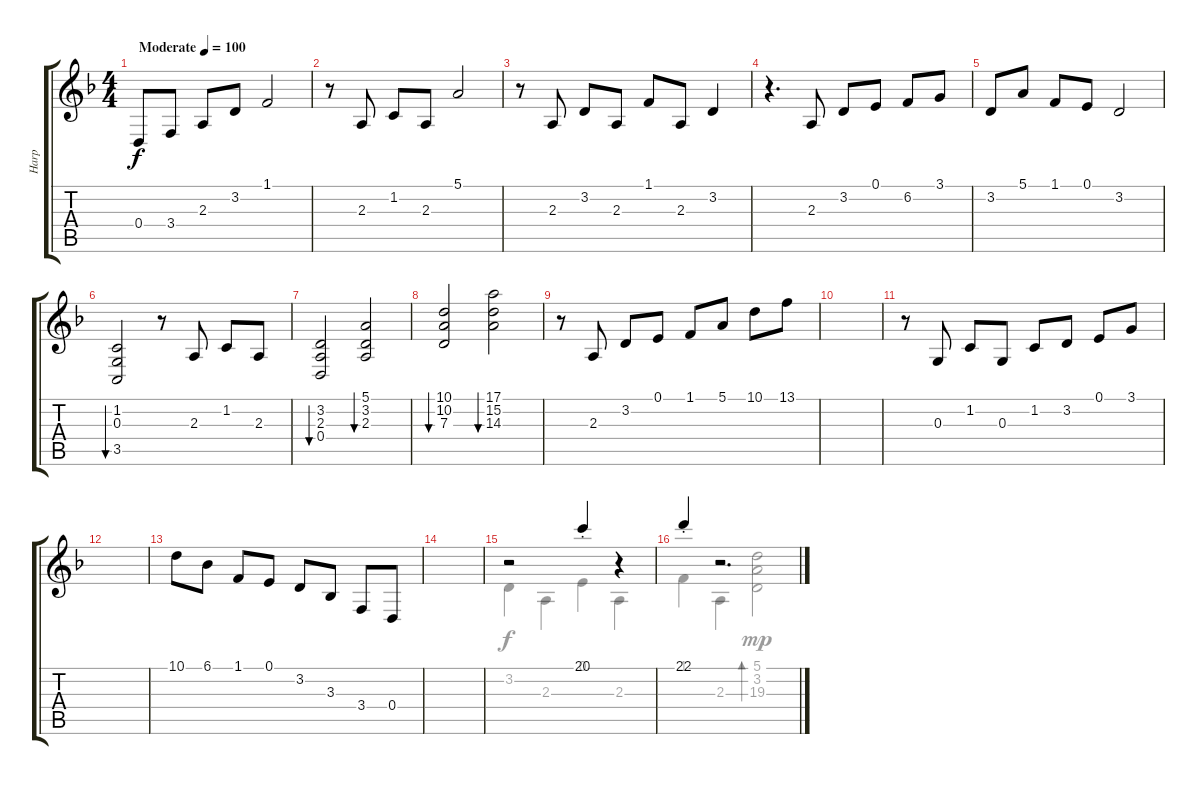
\track ("Harp" "Harp") {instrument orchestralharp}
\staff {score tabs}
\tuning (E4 B3 G3 D3 A2 E2) {hide}
\voice
\ts (4 4)
\tempo (100 "Moderate")
\clef g2
\ks dminor
0.4.8{dy f instrument orchestralharp} 3.4.8 2.3.8 3.2.8 1.1.2 |
r.8 2.3.8 1.2.8 2.3.8 5.1.2 |
r.8 2.3.8 3.2.8 2.3.8 1.1.8 2.3.8 3.2.4 |
r.4{d} 2.3.8 3.2.8 0.1.8 6.2.8 3.1.8 |
3.2.8 5.1.8 1.1.8 0.1.8 3.2.2 |
(1.2 0.3 3.5).2{bu 240} r.8 2.3.8 1.2.8 2.3.8 |
(3.2 2.3 0.4).2{bu 240} (5.1 3.2 2.3).2{bu 240} |
(10.1 10.2 7.3).2{bu 240} (17.1 15.2 14.3).2{bu 240 volume 6} |
r.8{volume 13} 2.3.8 3.2.8 0.1.8 1.1.8 5.1.8 10.1.8 13.1.8 |
|
r.8 0.3.8 1.2.8 0.3.8 1.2.8 3.2.8 0.1.8 3.1.8 |
|
10.1.8 6.1.8 1.1.8 0.1.8 3.2.8 3.3.8 3.4.8 0.4.8 |
|
r.2 20.1{st}.4 r.4 |
22.1{st}.4 r.2{d}
\voice
\clef g2
\ottava regular
\simile none
\ks dminor
|
|
|
|
|
|
|
|
|
|
|
|
|
|
3.2.4 2.3.4 0.1.4 2.3.4 |
1.1.4 2.3.4 (5.1 3.2 19.3).2{bd 240 dy mp}
